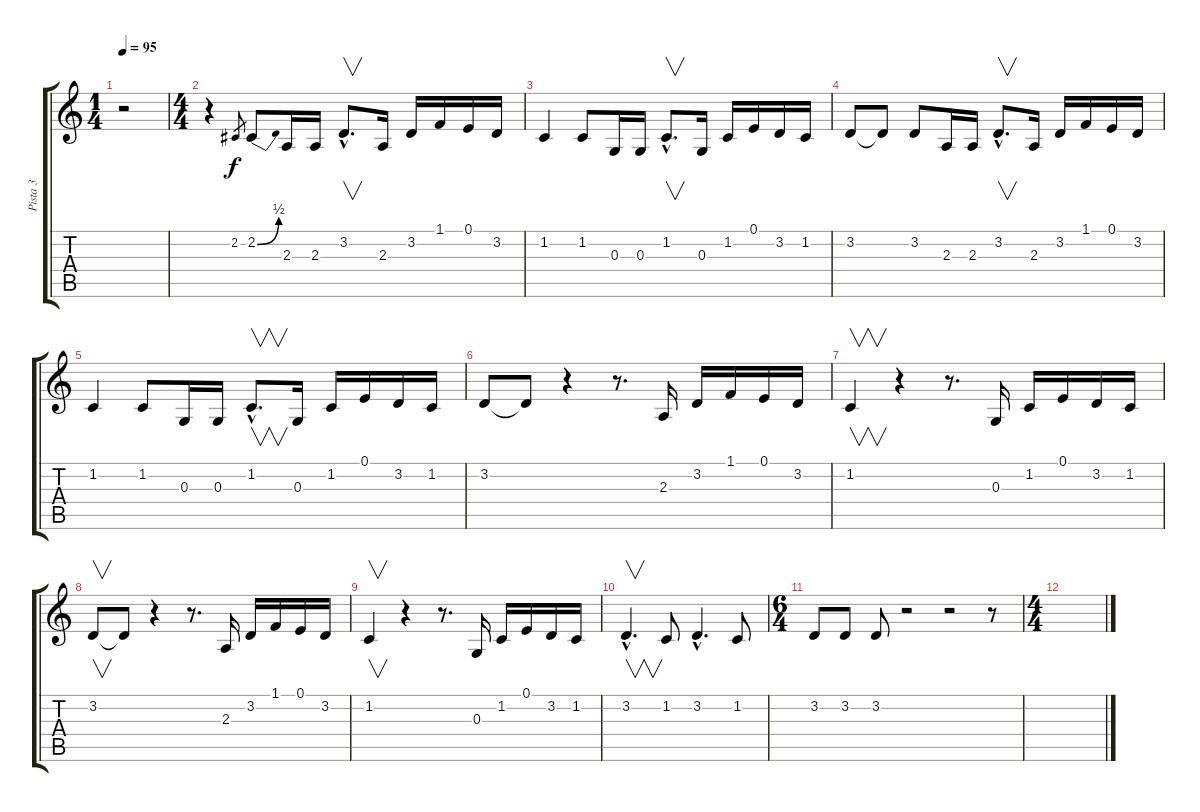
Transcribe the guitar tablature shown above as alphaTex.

\track ("Pista 3" "Pista 3") {instrument trombone}
\staff {score tabs}
\tuning (E4 B3 G3 D3 A2 E2) {hide}
\ts (1 4)
\tempo 95
\clef g2
\ks c
r.2{dy f instrument trombone} |
\ts (4 4)
r.4 2.2.8{gr} 2.2{be (bend 0 0 60 2)}.8 2.3.16 2.3.16 3.2{hac}.8{v d} 2.3.16 3.2.16 1.1.16 0.1.16 3.2.16 |
1.2.4 1.2.8 0.3.16 0.3.16 1.2{hac}.8{v d} 0.3.16 1.2.16 0.1.16 3.2.16 1.2.16 |
3.2.8 3.2{t}.8 3.2.8 2.3.16 2.3.16 3.2{hac}.8{v d} 2.3.16 3.2.16 1.1.16 0.1.16 3.2.16 |
1.2.4 1.2.8 0.3.16 0.3.16 1.2{hac}.8{v d} 0.3.16 1.2.16 0.1.16 3.2.16 1.2.16 |
3.2.8 3.2{t}.8 r.4 r.8{d} 2.3.16 3.2.16 1.1.16 0.1.16 3.2.16 |
1.2.4{v} r.4 r.8{d} 0.3.16 1.2.16 0.1.16 3.2.16 1.2.16 |
3.2.8{v} 3.2{t}.8 r.4 r.8{d} 2.3.16 3.2.16 1.1.16 0.1.16 3.2.16 |
1.2.4{v} r.4 r.8{d} 0.3.16 1.2.16 0.1.16 3.2.16 1.2.16 |
3.2{hac}.4{v d} 1.2.8 3.2{hac}.4{d} 1.2.8 |
\ts (6 4)
3.2.8 3.2.8 3.2.8 r.2 r.2 r.8 |
\ts (4 4)
